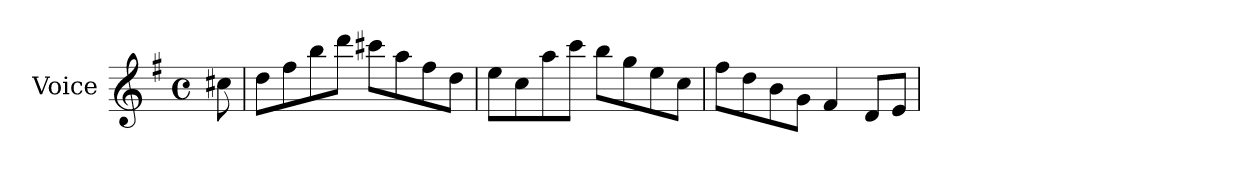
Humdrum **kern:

**kern
*part1
*staff1
*I"Voice
*I'Voice
*clefG2
*k[f#]
*M4/4
*met(c)
=
8cc#X\
=1
8dd\L
8ff#\
8bb\
8ddd\J
8ccc#X\L
8aa\
8ff#\
8dd\J
=2
8ee\L
8cc\
8aa\
8ccc\J
8bb\L
8gg\
8ee\
8cc\J
=3
8ff#\L
8dd\
8b\
8g\J
4f#/
8d/L
8e/J
=
*-
